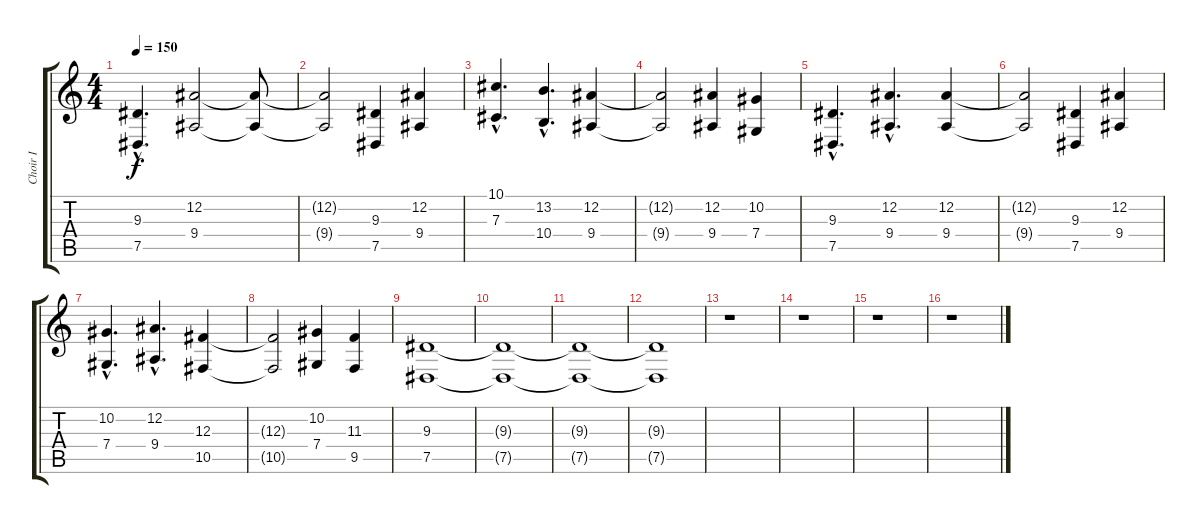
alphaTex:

\track ("Choir I" "Choir I") {instrument choiraahs}
\staff {score tabs}
\tuning (Eb4 Bb3 Gb3 Db3 Ab2 Eb2) {hide}
\ts (4 4)
\tempo 150
\clef g2
\ks c
(9.3{hac} 7.5{hac}).4{d dy f volume 16} (12.2 9.4).2 (12.2{t} 9.4{t}).8 |
(12.2{t} 9.4{t}).2 (9.3 7.5).4 (12.2 9.4).4 |
(10.1{hac} 7.3{hac}).4{d} (13.2{hac} 10.4{hac}).4{d} (12.2 9.4).4 |
(12.2{t} 9.4{t}).2 (12.2 9.4).4 (10.2 7.4).4 |
(9.3{hac} 7.5{hac}).4{d} (12.2{hac} 9.4{hac}).4{d} (12.2 9.4).4 |
(12.2{t} 9.4{t}).2 (9.3 7.5).4 (12.2 9.4).4 |
(10.2{hac} 7.4{hac}).4{d} (12.2{hac} 9.4{hac}).4{d} (12.3 10.5).4 |
(12.3{t} 10.5{t}).2 (10.2 7.4).4 (11.3 9.5).4 |
(9.3 7.5).1{volume 10} |
(9.3{t} 7.5{t}).1 |
(9.3{t} 7.5{t}).1{volume 4} |
(9.3{t} 7.5{t}).1 |
r.1 |
r.1 |
r.1 |
r.1
